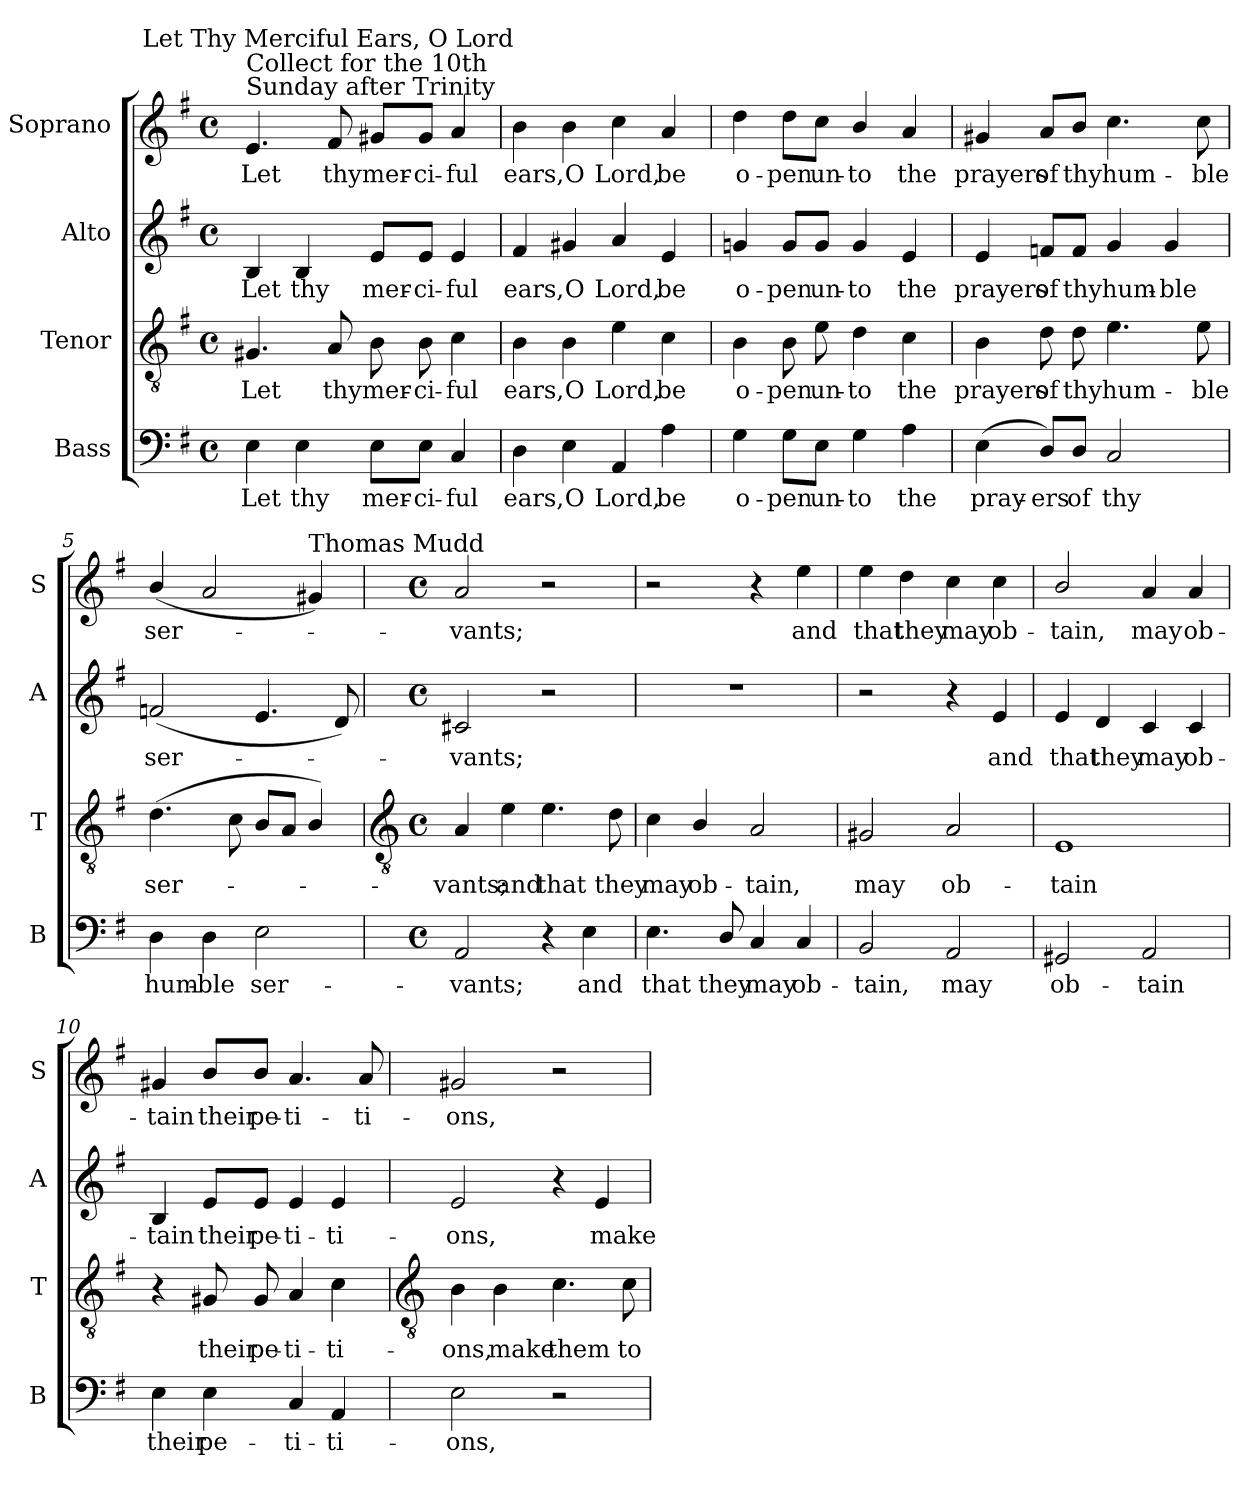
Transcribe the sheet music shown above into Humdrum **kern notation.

**kern	**text	**kern	**text	**kern	**text	**kern	**text
*part4	*part4	*part3	*part3	*part2	*part2	*part1	*part1
*staff4	*staff4	*staff3	*staff3	*staff2	*staff2	*staff1	*staff1
*I"Bass	*	*I"Tenor	*	*I"Alto	*	*I"Soprano	*
*I'B	*	*I'T	*	*I'A	*	*I'S	*
*clefF4	*	*clefGv2	*	*clefG2	*	*clefG2	*
*k[f#]	*	*k[f#]	*	*k[f#]	*	*k[f#]	*
*G:	*	*G:	*	*G:	*	*G:	*
*M4/4	*	*M4/4	*	*M4/4	*	*M4/4	*
*met(c)	*	*met(c)	*	*met(c)	*	*met(c)	*
=1	=1	=1	=1	=1	=1	=1	=1
!	!	!	!	!	!	!LO:TX:a:t=Collect for the 10th \nSunday after Trinity	!
!	!LO:LY:b	!	!LO:LY:b	!	!LO:LY:b	!	!LO:LY:b
4E	Let	4.G#X	Let	4B	Let	4.e	Let
!	!LO:LY:b	!	!	!	!LO:LY:b	!	!
4E	thy	.	.	4B	thy	.	.
!	!	!	!	!	!	!LO:TX:a:cj:t=Let Thy Merciful Ears, O Lord	!
!	!	!	!LO:LY:b	!	!	!	!LO:LY:b
.	.	8A	thy	.	.	8f#	thy
!	!LO:LY:b	!	!LO:LY:b	!	!LO:LY:b	!	!LO:LY:b
8E\L	mer-	8B	mer-	8e/L	mer-	8g#X/L	mer-
!	!LO:LY:b	!	!LO:LY:b	!	!LO:LY:b	!	!LO:LY:b
8E\J	-ci-	8B	-ci-	8e/J	-ci-	8g#/J	-ci-
!	!LO:LY:b	!	!LO:LY:b	!	!LO:LY:b	!	!LO:LY:b
4C	-ful	4c	-ful	4e	-ful	4a	-ful
=2	=2	=2	=2	=2	=2	=2	=2
!	!LO:LY:b	!	!LO:LY:b	!	!LO:LY:b	!	!LO:LY:b
4D	ears,	4B	ears,	4f#	ears,	4b	ears,
!	!LO:LY:b	!	!LO:LY:b	!	!LO:LY:b	!	!LO:LY:b
4E	O	4B	O	4g#X	O	4b	O
!	!LO:LY:b	!	!LO:LY:b	!	!LO:LY:b	!	!LO:LY:b
4AA	Lord,	4e	Lord,	4a	Lord,	4cc	Lord,
!	!LO:LY:b	!	!LO:LY:b	!	!LO:LY:b	!	!LO:LY:b
4A	be	4c	be	4e	be	4a	be
=3	=3	=3	=3	=3	=3	=3	=3
!	!LO:LY:b	!	!LO:LY:b	!	!LO:LY:b	!	!LO:LY:b
4G	o-	4B	o-	4gn	o-	4dd	o-
!	!LO:LY:b	!	!LO:LY:b	!	!LO:LY:b	!	!LO:LY:b
8G\L	-pen	8B	-pen	8g/L	-pen	8dd\L	-pen
!	!LO:LY:b	!	!LO:LY:b	!	!LO:LY:b	!	!LO:LY:b
8E\J	un-	8e	un-	8g/J	un-	8cc\J	un-
!	!LO:LY:b	!	!LO:LY:b	!	!LO:LY:b	!	!LO:LY:b
4G	-to	4d	-to	4g	-to	4b/	-to
!	!LO:LY:b	!	!LO:LY:b	!	!LO:LY:b	!	!LO:LY:b
4A	the	4c	the	4e	the	4a	the
=4	=4	=4	=4	=4	=4	=4	=4
!	!LO:LY:b	!	!LO:LY:b	!	!LO:LY:b	!	!LO:LY:b
(<4E	pray-	4B	prayers	4e	prayers	4g#X	prayers
!	!LO:LY:b	!	!LO:LY:b	!	!LO:LY:b	!	!LO:LY:b
8D/L)	-ers	8d	of	8fn/L	of	8a/L	of
!	!LO:LY:b	!	!LO:LY:b	!	!LO:LY:b	!	!LO:LY:b
8D/J	of	8d	thy	8f/J	thy	8b/J	thy
!	!LO:LY:b	!	!LO:LY:b	!	!LO:LY:b	!	!LO:LY:b
2C	thy	4.e	hum-	4g	hum-	4.cc	hum-
!	!	!	!	!	!LO:LY:b	!	!
.	.	.	.	4g	-ble	.	.
!	!	!	!LO:LY:b	!	!	!	!LO:LY:b
.	.	8e	-ble	.	.	8cc	-ble
=5	=5	=5	=5	=5	=5	=5	=5
!	!LO:LY:b	!	!LO:LY:b	!	!LO:LY:b	!	!LO:LY:b
4D	hum-	(<4.d	ser-	(<2fn	ser-	(<4b/	ser-
!	!LO:LY:b	!	!	!	!	!	!
4D	-ble	.	.	.	.	2a	.
.	.	8c	.	.	.	.	.
!	!LO:LY:b	!	!	!	!	!	!
2E	ser-	8BL	.	4.e	.	.	.
.	.	8AJ	.	.	.	.	.
!	!	!	!	!	!	!LO:TX:a:t=Thomas Mudd	!
.	.	4B/)	.	.	.	4g#X)	.
.	.	.	.	8d)	.	.	.
!!LO:LB:g=z
=6	=6	=6	=6	=6	=6	=6	=6
*	*	*clefGv2	*	*	*	*	*
*M4/4	*	*M4/4	*	*M4/4	*	*M4/4	*
*met(c)	*	*met(c)	*	*met(c)	*	*met(c)	*
!	!LO:LY:b	!	!LO:LY:b	!	!LO:LY:b	!	!LO:LY:b
2AA	-vants;	4A	vants;	2c#X	vants;	2a	vants;
!	!	!	!LO:LY:b	!	!	!	!
.	.	4e	and	.	.	.	.
!	!	!	!LO:LY:b	!	!	!	!
4r	.	4.e	that	2r	.	2r	.
!	!LO:LY:b	!	!	!	!	!	!
4E	and	.	.	.	.	.	.
!	!	!	!LO:LY:b	!	!	!	!
.	.	8d	they	.	.	.	.
=7	=7	=7	=7	=7	=7	=7	=7
!	!LO:LY:b	!	!LO:LY:b	!	!	!	!
4.E	that	4c	may	1r	.	2r	.
!	!	!	!LO:LY:b	!	!	!	!
.	.	4B/	ob-	.	.	.	.
!	!LO:LY:b	!	!	!	!	!	!
8D/	they	.	.	.	.	.	.
!	!LO:LY:b	!	!LO:LY:b	!	!	!	!
4C	may	2A	-tain,	.	.	4r	.
!	!LO:LY:b	!	!	!	!	!	!LO:LY:b
4C	ob-	.	.	.	.	4ee	and
=8	=8	=8	=8	=8	=8	=8	=8
!	!LO:LY:b	!	!LO:LY:b	!	!	!	!LO:LY:b
2BB	-tain,	2G#X	may	2r	.	4ee	that
!	!	!	!	!	!	!	!LO:LY:b
.	.	.	.	.	.	4dd	they
!	!LO:LY:b	!	!LO:LY:b	!	!	!	!LO:LY:b
2AA	may	2A	ob-	4r	.	4cc	may
!	!	!	!	!	!LO:LY:b	!	!LO:LY:b
.	.	.	.	4e	and	4cc	ob-
=9	=9	=9	=9	=9	=9	=9	=9
!	!LO:LY:b	!	!LO:LY:b	!	!LO:LY:b	!	!LO:LY:b
2GG#X	ob-	1E	-tain	4e	that	2b/	-tain,
!	!	!	!	!	!LO:LY:b	!	!
.	.	.	.	4d	they	.	.
!	!LO:LY:b	!	!	!	!LO:LY:b	!	!LO:LY:b
2AA	-tain	.	.	4c	may	4a	may
!	!	!	!	!	!LO:LY:b	!	!LO:LY:b
.	.	.	.	4c	ob-	4a	ob-
=10	=10	=10	=10	=10	=10	=10	=10
!	!LO:LY:b	!	!	!	!LO:LY:b	!	!LO:LY:b
4E	their	4r	.	4B	-tain	4g#X	-tain
!	!LO:LY:b	!	!LO:LY:b	!	!LO:LY:b	!	!LO:LY:b
4E	pe-	8G#X	their	8e/L	their	8b/L	their
!	!	!	!LO:LY:b	!	!LO:LY:b	!	!LO:LY:b
.	.	8G#	pe-	8e/J	pe-	8b/J	pe-
!	!LO:LY:b	!	!LO:LY:b	!	!LO:LY:b	!	!LO:LY:b
4C	-ti-	4A	-ti-	4e	-ti-	4.a	-ti-
!	!LO:LY:b	!	!LO:LY:b	!	!LO:LY:b	!	!
4AA	-ti-	4c	-ti-	4e	-ti-	.	.
!	!	!	!	!	!	!	!LO:LY:b
.	.	.	.	.	.	8a	-ti-
!!LO:LB:g=z
=11	=11	=11	=11	=11	=11	=11	=11
*	*	*clefGv2	*	*	*	*	*
!	!LO:LY:b	!	!LO:LY:b	!	!LO:LY:b	!	!LO:LY:b
2E	-ons,	4B	-ons,	2e	-ons,	2g#X	-ons,
!	!	!	!LO:LY:b	!	!	!	!
.	.	4B	make	.	.	.	.
!	!	!	!LO:LY:b	!	!	!	!
2r	.	4.c	them	4r	.	2r	.
!	!	!	!	!	!LO:LY:b	!	!
.	.	.	.	4e	make	.	.
!	!	!	!LO:LY:b	!	!	!	!
.	.	8c	to	.	.	.	.
=	=	=	=	=	=	=	=
*-	*-	*-	*-	*-	*-	*-	*-
